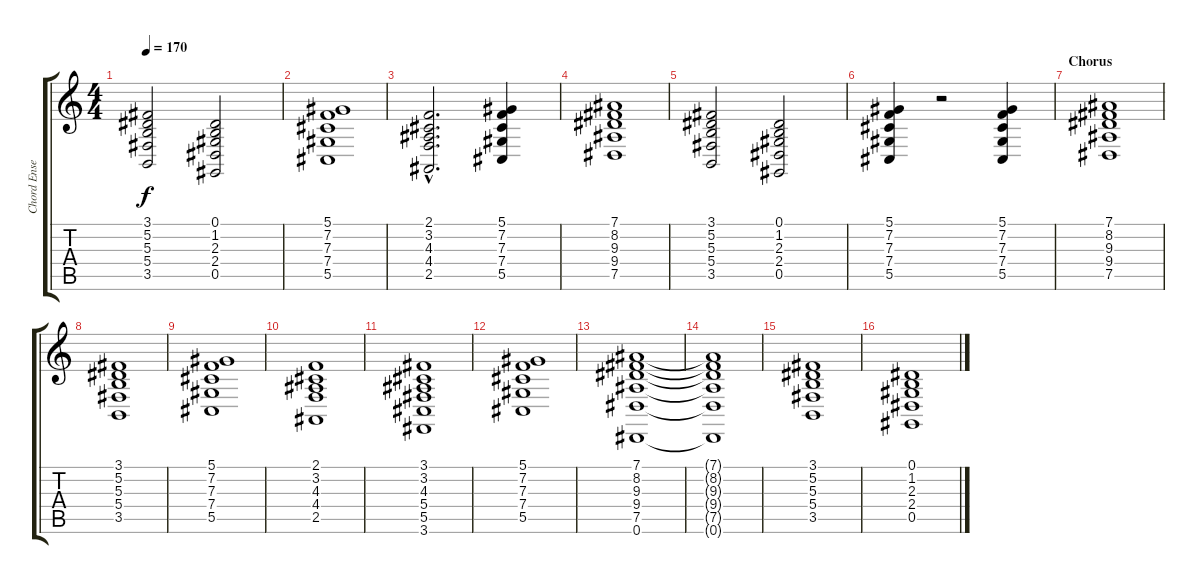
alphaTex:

\track ("Chord Ensemble" "Chord Ense") {instrument stringensemble1}
\staff {score tabs}
\tuning (Eb4 Bb3 Gb3 Db3 Ab2 Eb2) {hide}
\ts (4 4)
\section ("" "")
\tempo 170
\clef g2
\ks c
(3.1 5.2 5.3 5.4 3.5).2{dy f} (0.1 1.2 2.3 2.4 0.5).2 |
(5.1 7.2 7.3 7.4 5.5).1 |
(2.1{hac} 3.2{hac} 4.3{hac} 4.4{hac} 2.5{hac}).2{d} (5.1 7.2 7.3 7.4 5.5).4 |
(7.1 8.2 9.3 9.4 7.5).1 |
(3.1 5.2 5.3 5.4 3.5).2 (0.1 1.2 2.3 2.4 0.5).2 |
(5.1 7.2 7.3 7.4 5.5).4 r.2 (5.1 7.2 7.3 7.4 5.5).4 |
\section ("" "Chorus")
(7.1 8.2 9.3 9.4 7.5).1 |
(3.1 5.2 5.3 5.4 3.5).1 |
(5.1 7.2 7.3 7.4 5.5).1 |
(2.1 3.2 4.3 4.4 2.5).1 |
(3.1 3.2 4.3 5.4 5.5 3.6).1 |
(5.1 7.2 7.3 7.4 5.5).1 |
(7.1 8.2 9.3 9.4 7.5 0.6).1 |
(7.1{t} 8.2{t} 9.3{t} 9.4{t} 7.5{t} 0.6{t}).1 |
(3.1 5.2 5.3 5.4 3.5).1 |
(0.1 1.2 2.3 2.4 0.5).1
